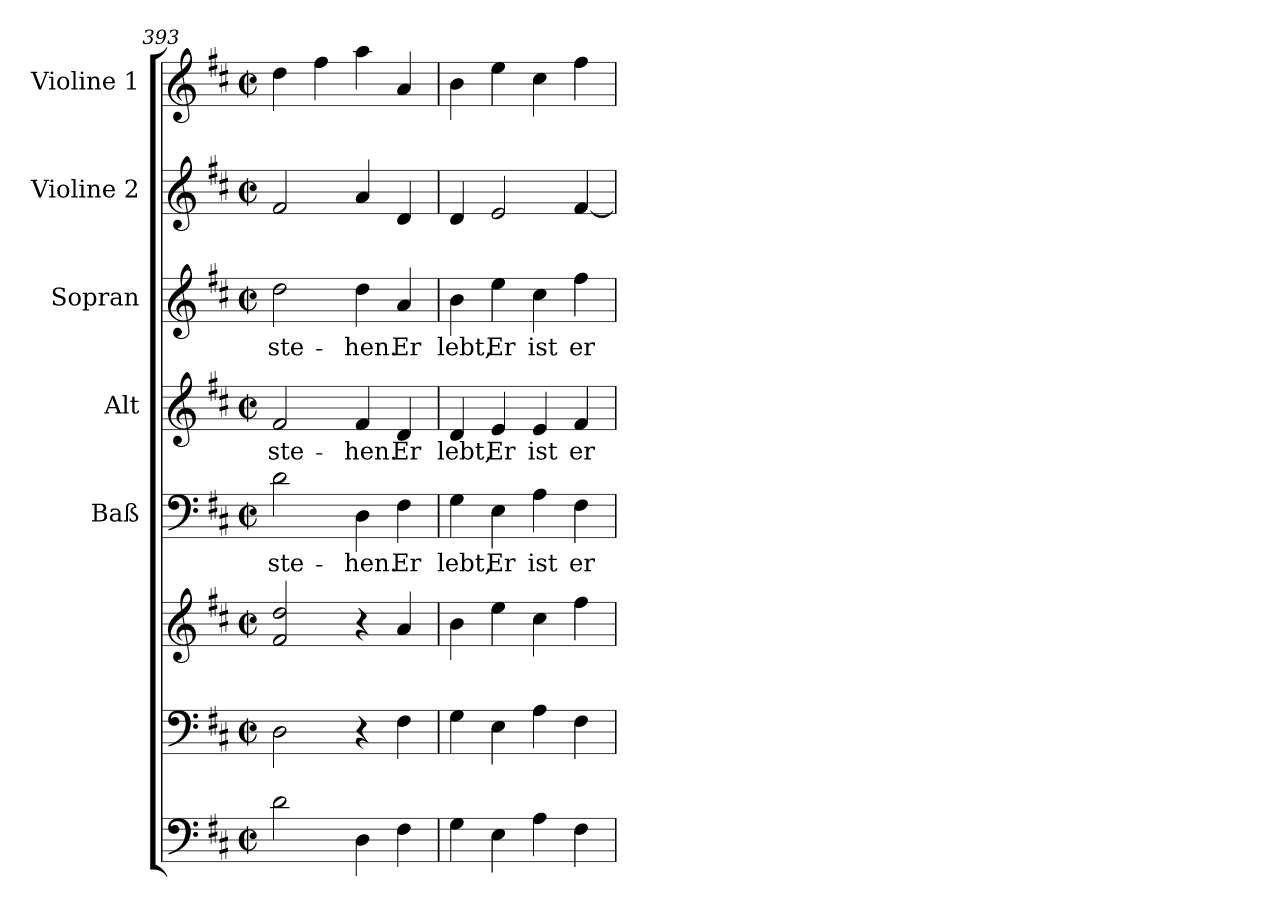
**kern	**kern	**kern	**kern	**text	**kern	**text	**kern	**text	**kern	**kern
*part7	*part6	*part6	*part5	*part5	*part4	*part4	*part3	*part3	*part2	*part1
*staff8	*staff7	*staff6	*staff5	*staff5	*staff4	*staff4	*staff3	*staff3	*staff2	*staff1
*	*	*	*I"Baß	*	*I"Alt	*	*I"Sopran	*	*I"Violine 2	*I"Violine 1
*	*	*	*	*	*	*	*	*	*I'Vln	*I'Vln
*clefF4	*clefF4	*clefG2	*clefF4	*	*clefG2	*	*clefG2	*	*clefG2	*clefG2
*ITrd7c12	*	*	*	*	*	*	*	*	*	*
*k[f#c#]	*k[f#c#]	*k[f#c#]	*k[f#c#]	*	*k[f#c#]	*	*k[f#c#]	*	*k[f#c#]	*k[f#c#]
*D:	*D:	*D:	*D:	*	*D:	*	*D:	*	*D:	*D:
*M2/2	*M2/2	*M2/2	*M2/2	*	*M2/2	*	*M2/2	*	*M2/2	*M2/2
*met(c|)	*met(c|)	*met(c|)	*met(c|)	*	*met(c|)	*	*met(c|)	*	*met(c|)	*met(c|)
=393	=393	=393	=393	=393	=393	=393	=393	=393	=393	=393
!	!	!	!	!LO:LY:b	!	!LO:LY:b	!	!LO:LY:b	!	!
2D\	2D\	2f#/ 2dd/	2d\	-ste-	2f#/	-ste-	2dd\	-ste-	2f#/	4dd\
.	.	.	.	.	.	.	.	.	.	4ff#\
!	!	!	!	!LO:LY:b	!	!LO:LY:b	!	!LO:LY:b	!	!
4DD\	4r	4r	4D\	-hen.	4f#/	-hen.	4dd\	-hen.	4a/	4aa\
!	!	!	!	!LO:LY:b	!	!LO:LY:b	!	!LO:LY:b	!	!
4FF#\	4F#\	4a/	4F#\	Er	4d/	Er	4a/	Er	4d/	4a/
=394	=394	=394	=394	=394	=394	=394	=394	=394	=394	=394
!	!	!	!	!LO:LY:b	!	!LO:LY:b	!	!LO:LY:b	!	!
4GG\	4G\	4b\	4G\	lebt,	4d/	lebt,	4b\	lebt,	4d/	4b\
!	!	!	!	!LO:LY:b	!	!LO:LY:b	!	!LO:LY:b	!	!
4EE\	4E\	4ee\	4E\	Er	4e/	Er	4ee\	Er	2e/	4ee\
!	!	!	!	!LO:LY:b	!	!LO:LY:b	!	!LO:LY:b	!	!
4AA\	4A\	4cc#\	4A\	ist	4e/	ist	4cc#\	ist	.	4cc#\
!	!	!	!	!LO:LY:b	!	!LO:LY:b	!	!LO:LY:b	!	!
4FF#\	4F#\	4ff#\	4F#\	er-	4f#/	er-	4ff#\	er-	[4f#/	4ff#\
=	=	=	=	=	=	=	=	=	=	=
*-	*-	*-	*-	*-	*-	*-	*-	*-	*-	*-
